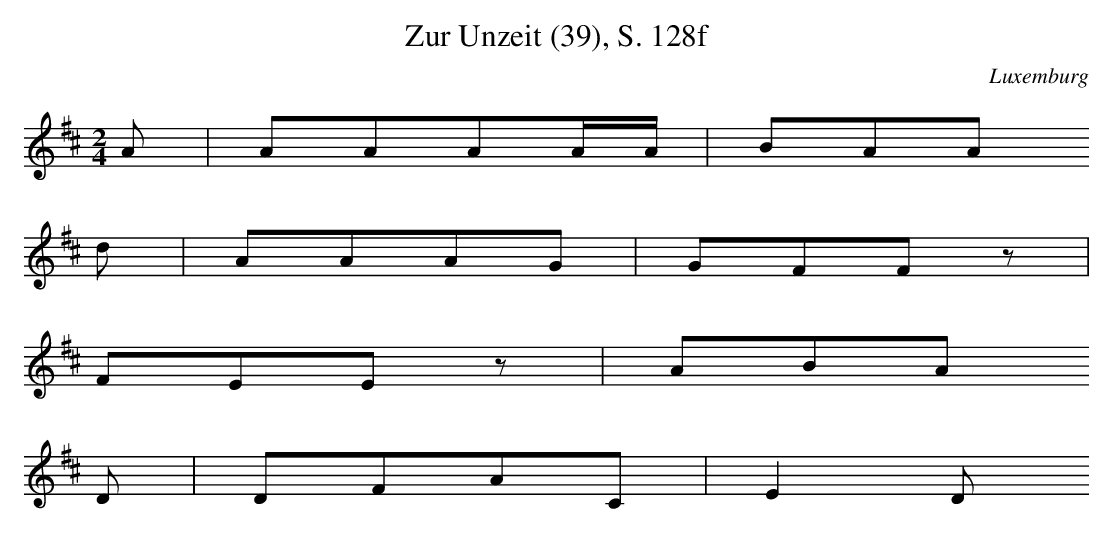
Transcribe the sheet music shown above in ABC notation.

X:1
T: Zur Unzeit (39), S. 128f
O: Luxemburg
M: 2/4
L: 1/16
K: D
A2 | A2A2A2AA | B2A2A2
d2 | A2A2A2G2 | G2F2F2z2 |
F2E2E2z2 | A2B2A2
D2 | D2F2A2C2 | E4D2
